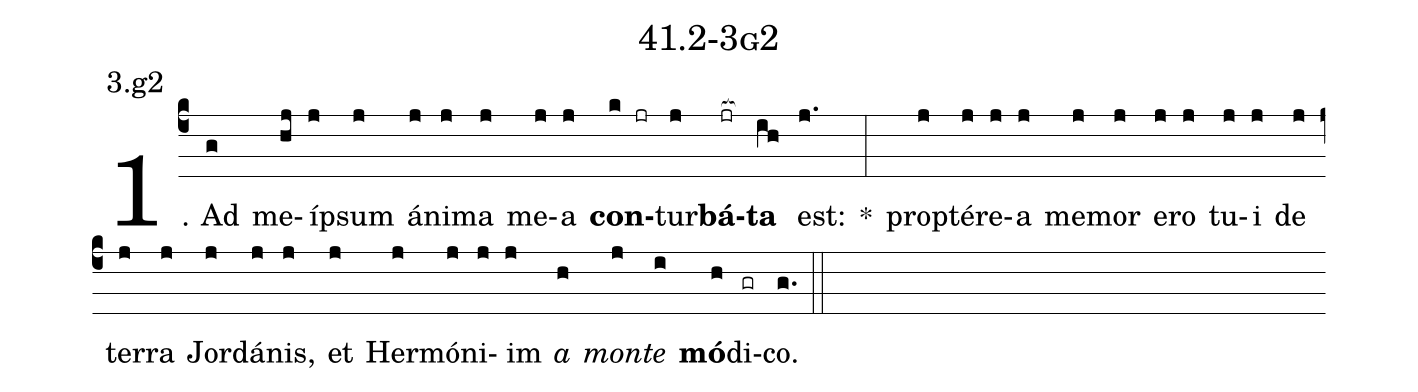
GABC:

name: 41.2-3g2;
annotation: 3.g2;
%%
(c4)1. Ad(g) me(hj)íp(j)sum(j) á(j)ni(j)ma(j) me(j)a(j) <b>con</b>(k jr)tur(j)<b>bá</b>(jr[ocb:1{])<b>ta</b>(ih[ocb:0}]) est:(j.) *(:) prop(j)tér(j)e(j)a(j) me(j)mor(j) e(j)ro(j) tu(j)i(j) de(j) ter(j)ra(j) Jor(j)dá(j)nis,(j) et(j) Her(j)mó(j)ni(j)im(j) <i>a</i>(h) <i>mon</i>(j)<i>te</i>(i) <b>mó</b>(h)di(gr)co.(g.) (::)


%E(j) u(h) o(j) u(i) a(h) e.(g.) (::)
